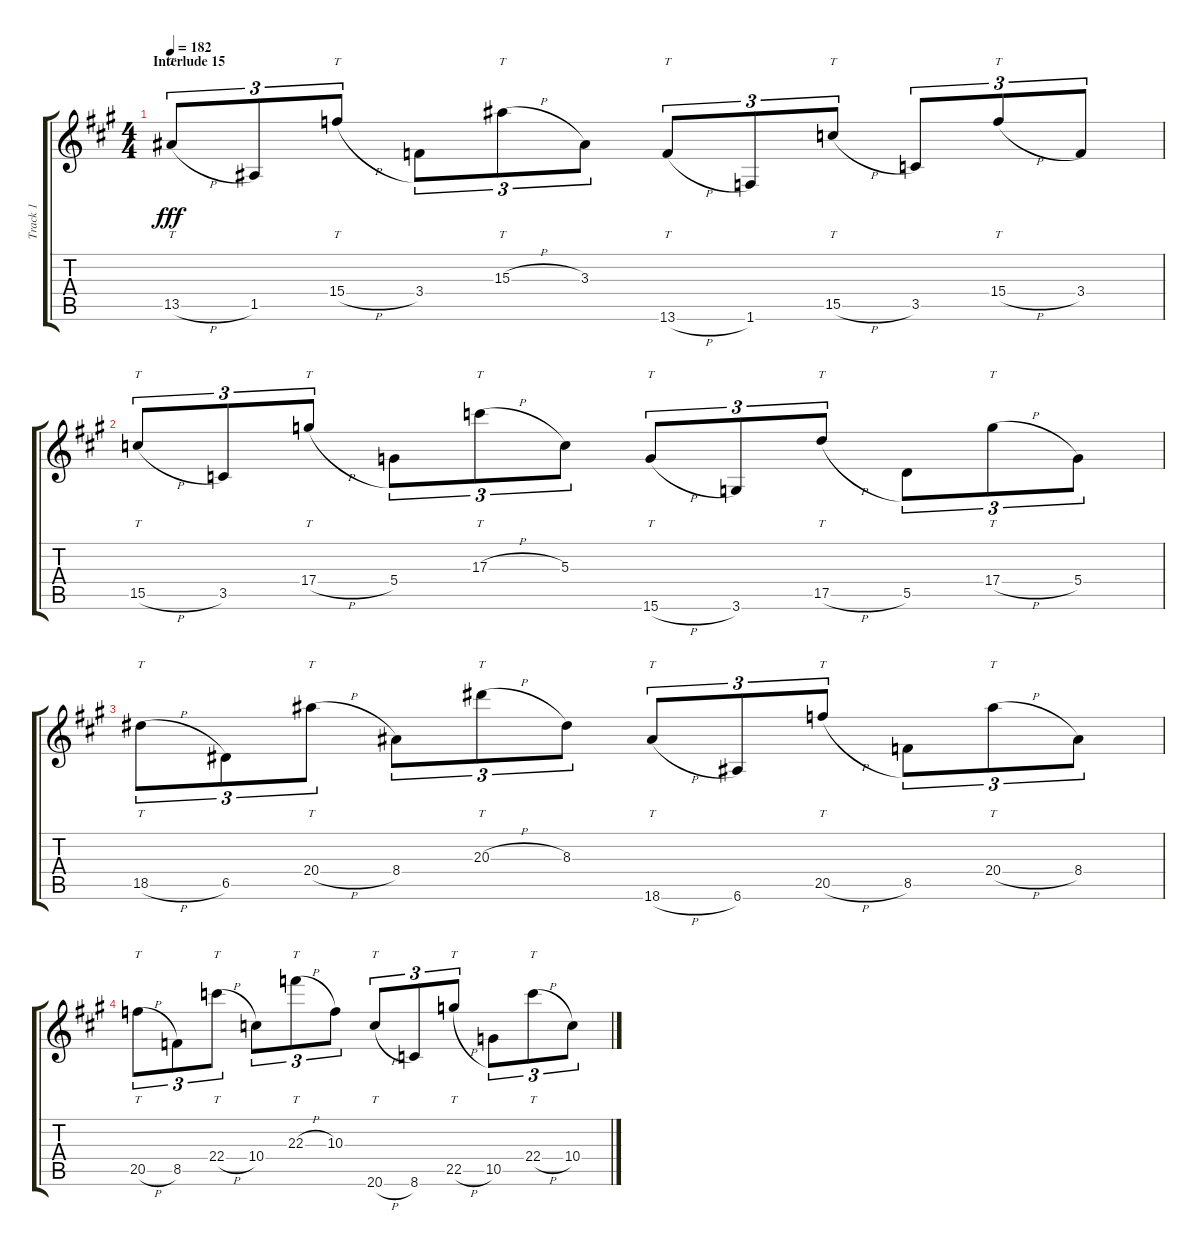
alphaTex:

\track ("Track 1" "Track 1") {instrument overdrivenguitar}
\staff {score tabs}
\tuning (E4 B3 G3 D3 A2 E2) {hide}
\ts (4 4)
\section ("" "Interlude 15")
\tempo 182
\clef g2
\ks a
13.5{h}.8{tt tu (3 2) dy fff} 1.5.8{tu (3 2)} 15.4{h}.8{tt tu (3 2)} 3.4.8{tu (3 2)} 15.3{h}.8{tt tu (3 2)} 3.3.8{tu (3 2)} 13.6{h}.8{tt tu (3 2)} 1.6.8{tu (3 2)} 15.5{h}.8{tt tu (3 2)} 3.5.8{tu (3 2)} 15.4{h}.8{tt tu (3 2)} 3.4.8{tu (3 2)} |
15.5{h}.8{tt tu (3 2)} 3.5.8{tu (3 2)} 17.4{h}.8{tt tu (3 2)} 5.4.8{tu (3 2)} 17.3{h}.8{tt tu (3 2)} 5.3.8{tu (3 2)} 15.6{h}.8{tt tu (3 2)} 3.6.8{tu (3 2)} 17.5{h}.8{tt tu (3 2)} 5.5.8{tu (3 2)} 17.4{h}.8{tt tu (3 2)} 5.4.8{tu (3 2)} |
18.5{h}.8{tt tu (3 2)} 6.5.8{tu (3 2)} 20.4{h}.8{tt tu (3 2)} 8.4.8{tu (3 2)} 20.3{h}.8{tt tu (3 2)} 8.3.8{tu (3 2)} 18.6{h}.8{tt tu (3 2)} 6.6.8{tu (3 2)} 20.5{h}.8{tt tu (3 2)} 8.5.8{tu (3 2)} 20.4{h}.8{tt tu (3 2)} 8.4.8{tu (3 2)} |
20.5{h}.8{tt tu (3 2)} 8.5.8{tu (3 2)} 22.4{h}.8{tt tu (3 2)} 10.4.8{tu (3 2)} 22.3{h}.8{tt tu (3 2)} 10.3.8{tu (3 2)} 20.6{h}.8{tt tu (3 2)} 8.6.8{tu (3 2)} 22.5{h}.8{tt tu (3 2)} 10.5.8{tu (3 2)} 22.4{h}.8{tt tu (3 2)} 10.4.8{tu (3 2)}
